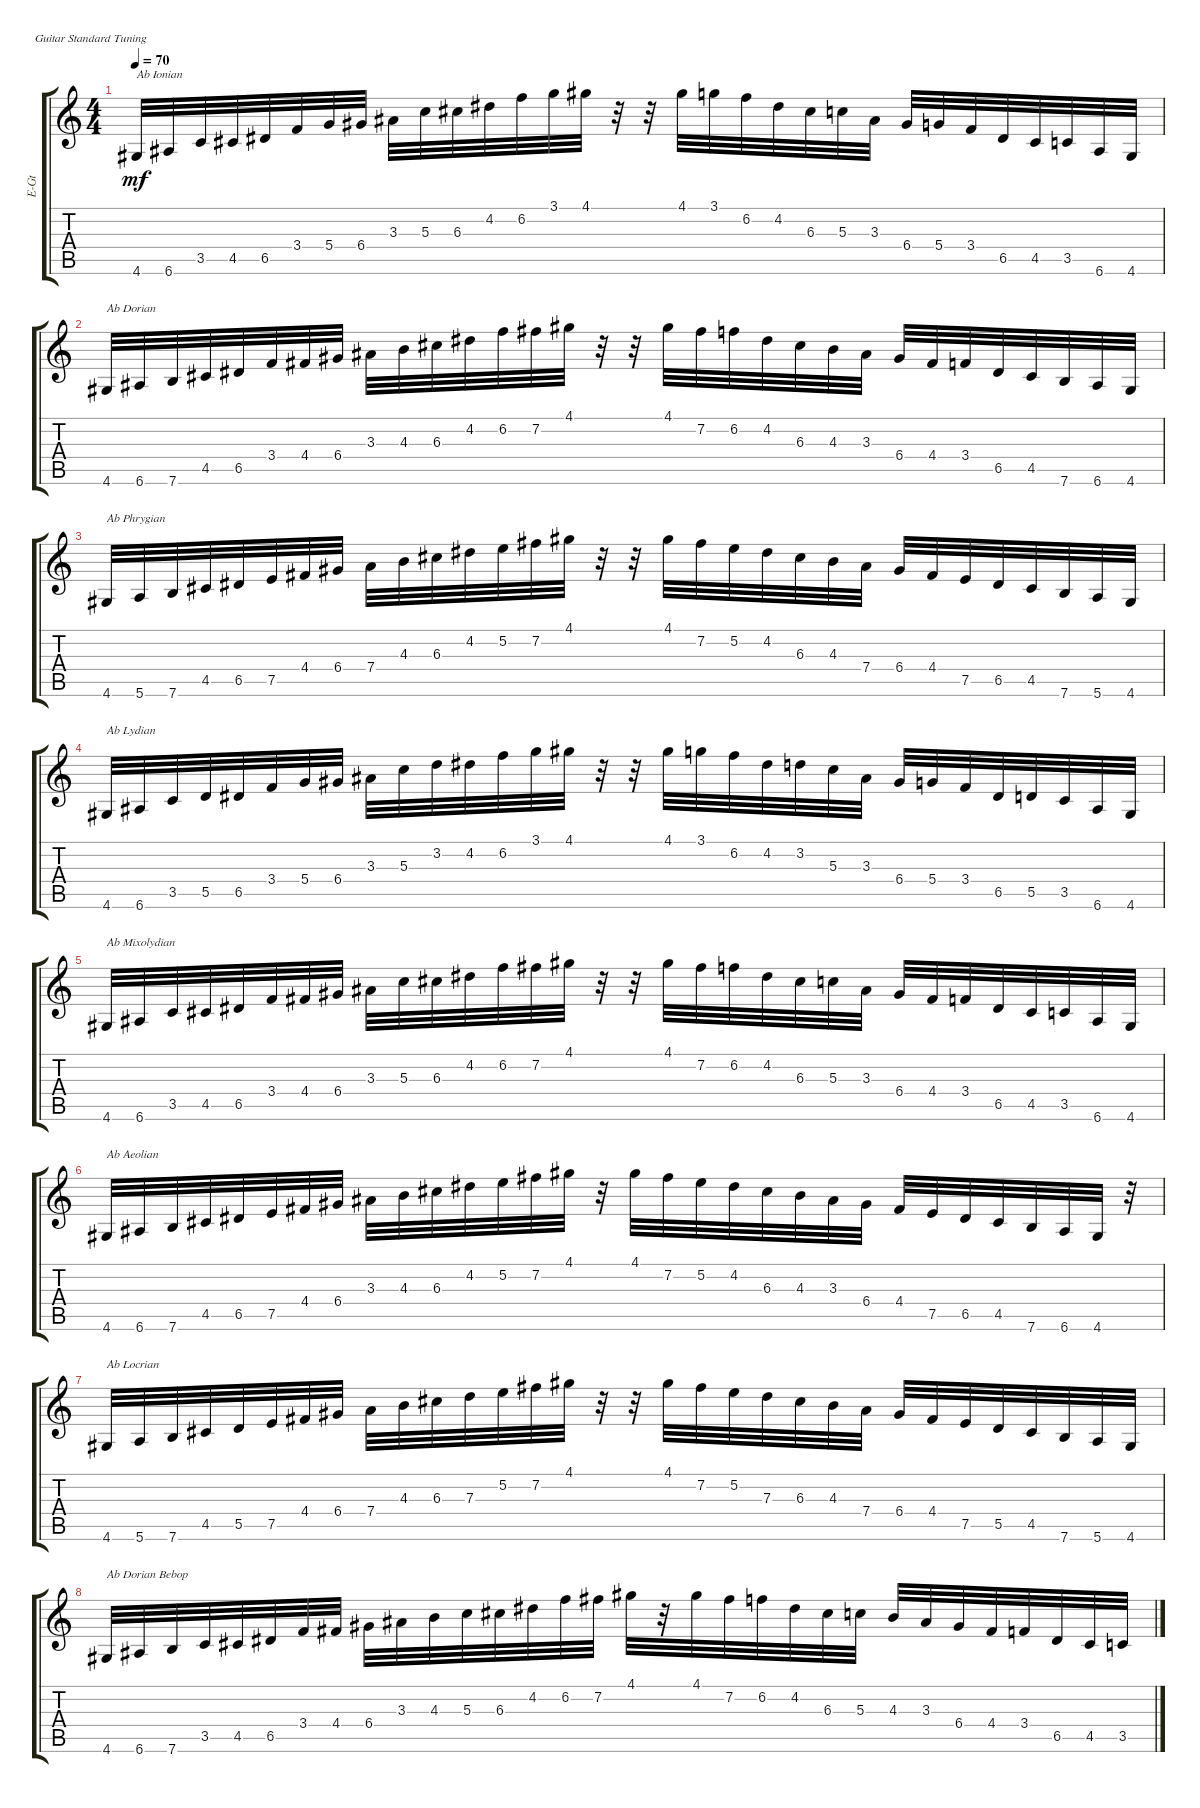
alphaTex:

\defaultSystemsLayout 4
\bracketExtendMode groupsimilarinstruments
\otherSystemsTrackNameOrientation horizontal
\track ("Electric Guitar" "E-Gt") {instrument overdrivenguitar}
\staff {score tabs}
\tuning (E4 B3 G3 D3 A2 E2)
\ts (4 4)
\tempo 70
\clef g2
\ks c
4.6{acc #}.32{txt "Ab Ionian" dy mf beam Up} 6.6{acc #}.32{beam Up} 3.5.32{beam Up} 4.5{acc #}.32{beam Up} 6.5{acc #}.32{beam Up} 3.4.32{beam Up} 5.4.32{beam Up} 6.4{acc #}.32{beam Up} 3.3{acc #}.32{beam Down} 5.3.32{beam Down} 6.3{acc #}.32{beam Down} 4.2{acc #}.32{beam Down} 6.2.32{beam Down} 3.1.32{beam Down} 4.1{acc #}.32{beam Down} r.32{beam Down} r.32{beam Down} 4.1{acc #}.32{beam Down} 3.1.32{beam Down} 6.2.32{beam Down} 4.2{acc #}.32{beam Down} 6.3{acc #}.32{beam Down} 5.3.32{beam Down} 3.3{acc #}.32{beam Down} 6.4{acc #}.32{beam Up} 5.4.32{beam Up} 3.4.32{beam Up} 6.5{acc #}.32{beam Up} 4.5{acc #}.32{beam Up} 3.5.32{beam Up} 6.6{acc #}.32{beam Up} 4.6{acc #}.32{beam Up} |
4.6{acc #}.32{txt "Ab Dorian" beam Up} 6.6{acc #}.32{beam Up} 7.6.32{beam Up} 4.5{acc #}.32{beam Up} 6.5{acc #}.32{beam Up} 3.4.32{beam Up} 4.4{acc #}.32{beam Up} 6.4{acc #}.32{beam Up} 3.3{acc #}.32{beam Down} 4.3.32{beam Down} 6.3{acc #}.32{beam Down} 4.2{acc #}.32{beam Down} 6.2.32{beam Down} 7.2{acc #}.32{beam Down} 4.1{acc #}.32{beam Down} r.32{beam Down} r.32{beam Down} 4.1{acc #}.32{beam Down} 7.2{acc #}.32{beam Down} 6.2.32{beam Down} 4.2{acc #}.32{beam Down} 6.3{acc #}.32{beam Down} 4.3.32{beam Down} 3.3{acc #}.32{beam Down} 6.4{acc #}.32{beam Up} 4.4{acc #}.32{beam Up} 3.4.32{beam Up} 6.5{acc #}.32{beam Up} 4.5{acc #}.32{beam Up} 7.6.32{beam Up} 6.6{acc #}.32{beam Up} 4.6{acc #}.32{beam Up} |
4.6{acc #}.32{txt "Ab Phrygian" beam Up} 5.6.32{beam Up} 7.6.32{beam Up} 4.5{acc #}.32{beam Up} 6.5{acc #}.32{beam Up} 7.5.32{beam Up} 4.4{acc #}.32{beam Up} 6.4{acc #}.32{beam Up} 7.4.32{beam Down} 4.3.32{beam Down} 6.3{acc #}.32{beam Down} 4.2{acc #}.32{beam Down} 5.2.32{beam Down} 7.2{acc #}.32{beam Down} 4.1{acc #}.32{beam Down} r.32{beam Down} r.32{beam Down} 4.1{acc #}.32{beam Down} 7.2{acc #}.32{beam Down} 5.2.32{beam Down} 4.2{acc #}.32{beam Down} 6.3{acc #}.32{beam Down} 4.3.32{beam Down} 7.4.32{beam Down} 6.4{acc #}.32{beam Up} 4.4{acc #}.32{beam Up} 7.5.32{beam Up} 6.5{acc #}.32{beam Up} 4.5{acc #}.32{beam Up} 7.6.32{beam Up} 5.6.32{beam Up} 4.6{acc #}.32{beam Up} |
4.6{acc #}.32{txt "Ab Lydian" beam Up} 6.6{acc #}.32{beam Up} 3.5.32{beam Up} 5.5.32{beam Up} 6.5{acc #}.32{beam Up} 3.4.32{beam Up} 5.4.32{beam Up} 6.4{acc #}.32{beam Up} 3.3{acc #}.32{beam Down} 5.3.32{beam Down} 3.2.32{beam Down} 4.2{acc #}.32{beam Down} 6.2.32{beam Down} 3.1.32{beam Down} 4.1{acc #}.32{beam Down} r.32{beam Down} r.32{beam Down} 4.1{acc #}.32{beam Down} 3.1.32{beam Down} 6.2.32{beam Down} 4.2{acc #}.32{beam Down} 3.2.32{beam Down} 5.3.32{beam Down} 3.3{acc #}.32{beam Down} 6.4{acc #}.32{beam Up} 5.4.32{beam Up} 3.4.32{beam Up} 6.5{acc #}.32{beam Up} 5.5.32{beam Up} 3.5.32{beam Up} 6.6{acc #}.32{beam Up} 4.6{acc #}.32{beam Up} |
4.6{acc #}.32{txt "Ab Mixolydian" beam Up} 6.6{acc #}.32{beam Up} 3.5.32{beam Up} 4.5{acc #}.32{beam Up} 6.5{acc #}.32{beam Up} 3.4.32{beam Up} 4.4{acc #}.32{beam Up} 6.4{acc #}.32{beam Up} 3.3{acc #}.32{beam Down} 5.3.32{beam Down} 6.3{acc #}.32{beam Down} 4.2{acc #}.32{beam Down} 6.2.32{beam Down} 7.2{acc #}.32{beam Down} 4.1{acc #}.32{beam Down} r.32{beam Down} r.32{beam Down} 4.1{acc #}.32{beam Down} 7.2{acc #}.32{beam Down} 6.2.32{beam Down} 4.2{acc #}.32{beam Down} 6.3{acc #}.32{beam Down} 5.3.32{beam Down} 3.3{acc #}.32{beam Down} 6.4{acc #}.32{beam Up} 4.4{acc #}.32{beam Up} 3.4.32{beam Up} 6.5{acc #}.32{beam Up} 4.5{acc #}.32{beam Up} 3.5.32{beam Up} 6.6{acc #}.32{beam Up} 4.6{acc #}.32{beam Up} |
4.6{acc #}.32{txt "Ab Aeolian" beam Up} 6.6{acc #}.32{beam Up} 7.6.32{beam Up} 4.5{acc #}.32{beam Up} 6.5{acc #}.32{beam Up} 7.5.32{beam Up} 4.4{acc #}.32{beam Up} 6.4{acc #}.32{beam Up} 3.3{acc #}.32{beam Down} 4.3.32{beam Down} 6.3{acc #}.32{beam Down} 4.2{acc #}.32{beam Down} 5.2.32{beam Down} 7.2{acc #}.32{beam Down} 4.1{acc #}.32{beam Down} r.32{beam Down} 4.1{acc #}.32{beam Down} 7.2{acc #}.32{beam Down} 5.2.32{beam Down} 4.2{acc #}.32{beam Down} 6.3{acc #}.32{beam Down} 4.3.32{beam Down} 3.3{acc #}.32{beam Down} 6.4{acc #}.32{beam Down} 4.4{acc #}.32{beam Up} 7.5.32{beam Up} 6.5{acc #}.32{beam Up} 4.5{acc #}.32{beam Up} 7.6.32{beam Up} 6.6{acc #}.32{beam Up} 4.6{acc #}.32{beam Up} r.32{beam Down} |
4.6{acc #}.32{txt "Ab Locrian" beam Up} 5.6.32{beam Up} 7.6.32{beam Up} 4.5{acc #}.32{beam Up} 5.5.32{beam Up} 7.5.32{beam Up} 4.4{acc #}.32{beam Up} 6.4{acc #}.32{beam Up} 7.4.32{beam Down} 4.3.32{beam Down} 6.3{acc #}.32{beam Down} 7.3.32{beam Down} 5.2.32{beam Down} 7.2{acc #}.32{beam Down} 4.1{acc #}.32{beam Down} r.32{beam Down} r.32{beam Down} 4.1{acc #}.32{beam Down} 7.2{acc #}.32{beam Down} 5.2.32{beam Down} 7.3.32{beam Down} 6.3{acc #}.32{beam Down} 4.3.32{beam Down} 7.4.32{beam Down} 6.4{acc #}.32{beam Up} 4.4{acc #}.32{beam Up} 7.5.32{beam Up} 5.5.32{beam Up} 4.5{acc #}.32{beam Up} 7.6.32{beam Up} 5.6.32{beam Up} 4.6{acc #}.32{beam Up} |
4.6{acc #}.32{txt "Ab Dorian Bebop" beam Up} 6.6{acc #}.32{beam Up} 7.6.32{beam Up} 3.5.32{beam Up} 4.5{acc #}.32{beam Up} 6.5{acc #}.32{beam Up} 3.4.32{beam Up} 4.4{acc #}.32{beam Up} 6.4{acc #}.32{beam Down} 3.3{acc #}.32{beam Down} 4.3.32{beam Down} 5.3.32{beam Down} 6.3{acc #}.32{beam Down} 4.2{acc #}.32{beam Down} 6.2.32{beam Down} 7.2{acc #}.32{beam Down} 4.1{acc #}.32{beam Down} r.32{beam Down} 4.1{acc #}.32{beam Down} 7.2{acc #}.32{beam Down} 6.2.32{beam Down} 4.2{acc #}.32{beam Down} 6.3{acc #}.32{beam Down} 5.3.32{beam Down} 4.3.32{beam Up} 3.3{acc #}.32{beam Up} 6.4{acc #}.32{beam Up} 4.4{acc #}.32{beam Up} 3.4.32{beam Up} 6.5{acc #}.32{beam Up} 4.5{acc #}.32{beam Up} 3.5.32{beam Up}
